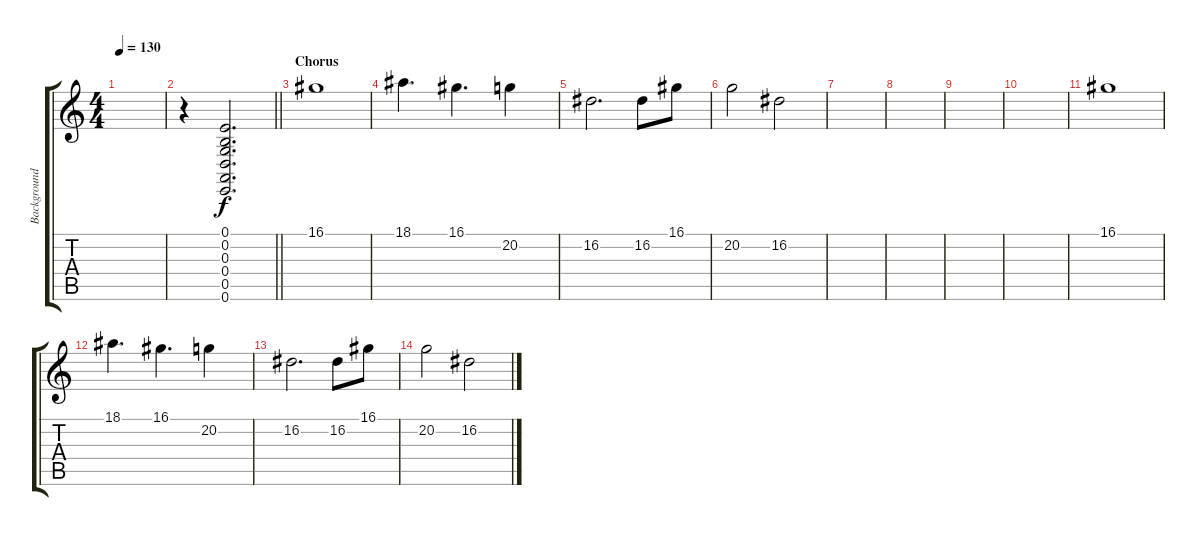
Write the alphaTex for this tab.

\track ("Background Vocals" "Background") {instrument voiceoohs}
\staff {score tabs}
\tuning (E4 B3 G3 D3 A2 E2) {hide}
\ts (4 4)
\tempo 130
\clef g2
\ks c
|
\barLineRight lightlight
r.4{volume 16 instrument reversecymbal} (0.1 0.2 0.3 0.4 0.5 0.6).2{d} |
\section ("" "Chorus")
16.1.1{volume 12 instrument voiceoohs} |
18.1.4{d} 16.1.4{d} 20.2.4 |
16.2.2{d} 16.2.8 16.1.8 |
20.2.2 16.2.2 |
|
|
|
|
16.1.1 |
18.1.4{d} 16.1.4{d} 20.2.4 |
16.2.2{d} 16.2.8 16.1.8 |
20.2.2 16.2.2
